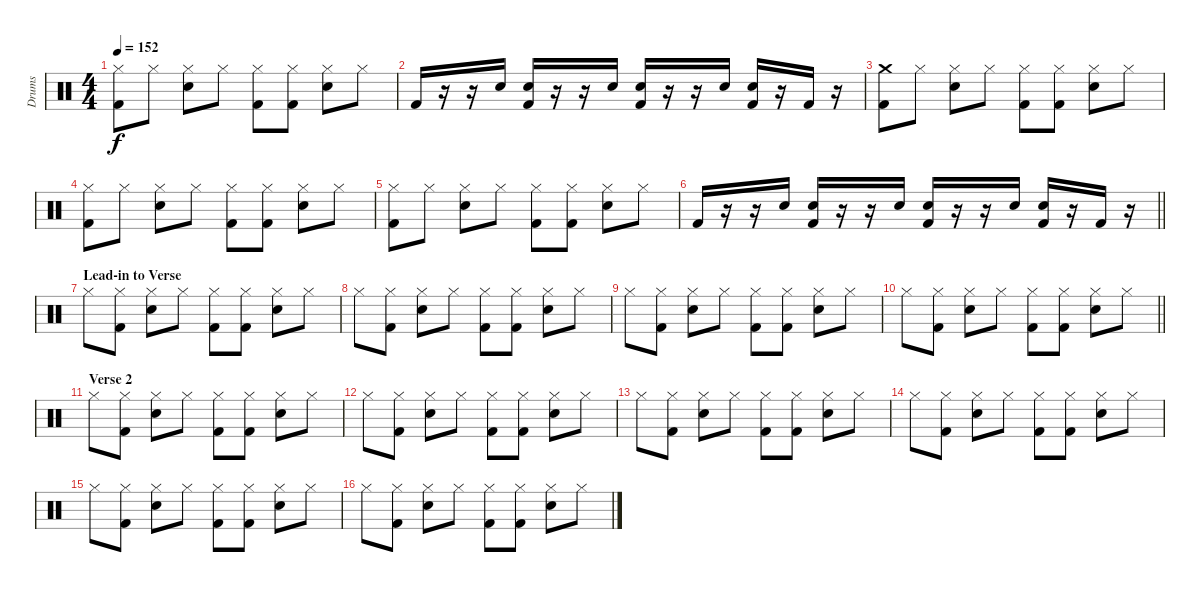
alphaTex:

\track ("Drums" "Drums") {instrument percussion}
\staff {score}
\articulation defaults
\ts (4 4)
\tempo 152
\clef neutral
\ks c
("Hi-Hat (closed)" "Kick (hit) 2").8{dy f} "Hi-Hat (closed)".8 ("Hi-Hat (closed)" "Snare (hit) 2").8 "Hi-Hat (closed)".8 ("Hi-Hat (closed)" "Kick (hit) 2").8 ("Hi-Hat (closed)" "Kick (hit) 2").8 ("Hi-Hat (closed)" "Snare (hit) 2").8 "Hi-Hat (closed)".8 |
"Kick (hit) 2".16 r.16 r.16 "Snare (hit) 2".16 ("Snare (hit) 2" "Kick (hit) 2").16 r.16 r.16 "Snare (hit) 2".16 ("Snare (hit) 2" "Kick (hit) 2").16 r.16 r.16 "Snare (hit) 2".16 ("Snare (hit) 2" "Kick (hit) 2").16 r.16 "Kick (hit) 2".16 r.16 |
("Crash medium (hit)" "Kick (hit) 2").8 "Hi-Hat (closed)".8 ("Hi-Hat (closed)" "Snare (hit) 2").8 "Hi-Hat (closed)".8 ("Hi-Hat (closed)" "Kick (hit) 2").8 ("Hi-Hat (closed)" "Kick (hit) 2").8 ("Hi-Hat (closed)" "Snare (hit) 2").8 "Hi-Hat (closed)".8 |
("Hi-Hat (closed)" "Kick (hit) 2").8 "Hi-Hat (closed)".8 ("Hi-Hat (closed)" "Snare (hit) 2").8 "Hi-Hat (closed)".8 ("Hi-Hat (closed)" "Kick (hit) 2").8 ("Hi-Hat (closed)" "Kick (hit) 2").8 ("Hi-Hat (closed)" "Snare (hit) 2").8 "Hi-Hat (closed)".8 |
("Hi-Hat (closed)" "Kick (hit) 2").8 "Hi-Hat (closed)".8 ("Hi-Hat (closed)" "Snare (hit) 2").8 "Hi-Hat (closed)".8 ("Hi-Hat (closed)" "Kick (hit) 2").8 ("Hi-Hat (closed)" "Kick (hit) 2").8 ("Hi-Hat (closed)" "Snare (hit) 2").8 "Hi-Hat (closed)".8 |
\barLineRight lightlight "Kick (hit) 2".16
r.16 r.16 "Snare (hit) 2".16 ("Snare (hit) 2" "Kick (hit) 2").16 r.16 r.16 "Snare (hit) 2".16 ("Snare (hit) 2" "Kick (hit) 2").16 r.16 r.16 "Snare (hit) 2".16 ("Snare (hit) 2" "Kick (hit) 2").16 r.16 "Kick (hit) 2".16 r.16 |
\section ("" "Lead-in to Verse")
"Hi-Hat (closed)".8 ("Hi-Hat (closed)" "Kick (hit) 2").8 ("Hi-Hat (closed)" "Snare (hit) 2").8 "Hi-Hat (closed)".8 ("Hi-Hat (closed)" "Kick (hit) 2").8 ("Hi-Hat (closed)" "Kick (hit) 2").8 ("Hi-Hat (closed)" "Snare (hit) 2").8 "Hi-Hat (closed)".8 |
"Hi-Hat (closed)".8 ("Hi-Hat (closed)" "Kick (hit) 2").8 ("Hi-Hat (closed)" "Snare (hit) 2").8 "Hi-Hat (closed)".8 ("Hi-Hat (closed)" "Kick (hit) 2").8 ("Hi-Hat (closed)" "Kick (hit) 2").8 ("Hi-Hat (closed)" "Snare (hit) 2").8 "Hi-Hat (closed)".8 |
"Hi-Hat (closed)".8 ("Hi-Hat (closed)" "Kick (hit) 2").8 ("Hi-Hat (closed)" "Snare (hit) 2").8 "Hi-Hat (closed)".8 ("Hi-Hat (closed)" "Kick (hit) 2").8 ("Hi-Hat (closed)" "Kick (hit) 2").8 ("Hi-Hat (closed)" "Snare (hit) 2").8 "Hi-Hat (closed)".8 |
\barLineRight lightlight "Hi-Hat (closed)".8
("Hi-Hat (closed)" "Kick (hit) 2").8 ("Hi-Hat (closed)" "Snare (hit) 2").8 "Hi-Hat (closed)".8 ("Hi-Hat (closed)" "Kick (hit) 2").8 ("Hi-Hat (closed)" "Kick (hit) 2").8 ("Hi-Hat (closed)" "Snare (hit) 2").8 "Hi-Hat (closed)".8 |
\section ("" "Verse 2")
"Hi-Hat (closed)".8 ("Hi-Hat (closed)" "Kick (hit) 2").8 ("Hi-Hat (closed)" "Snare (hit) 2").8 "Hi-Hat (closed)".8 ("Hi-Hat (closed)" "Kick (hit) 2").8 ("Hi-Hat (closed)" "Kick (hit) 2").8 ("Hi-Hat (closed)" "Snare (hit) 2").8 "Hi-Hat (closed)".8 |
"Hi-Hat (closed)".8 ("Hi-Hat (closed)" "Kick (hit) 2").8 ("Hi-Hat (closed)" "Snare (hit) 2").8 "Hi-Hat (closed)".8 ("Hi-Hat (closed)" "Kick (hit) 2").8 ("Hi-Hat (closed)" "Kick (hit) 2").8 ("Hi-Hat (closed)" "Snare (hit) 2").8 "Hi-Hat (closed)".8 |
"Hi-Hat (closed)".8 ("Hi-Hat (closed)" "Kick (hit) 2").8 ("Hi-Hat (closed)" "Snare (hit) 2").8 "Hi-Hat (closed)".8 ("Hi-Hat (closed)" "Kick (hit) 2").8 ("Hi-Hat (closed)" "Kick (hit) 2").8 ("Hi-Hat (closed)" "Snare (hit) 2").8 "Hi-Hat (closed)".8 |
"Hi-Hat (closed)".8 ("Hi-Hat (closed)" "Kick (hit) 2").8 ("Hi-Hat (closed)" "Snare (hit) 2").8 "Hi-Hat (closed)".8 ("Hi-Hat (closed)" "Kick (hit) 2").8 ("Hi-Hat (closed)" "Kick (hit) 2").8 ("Hi-Hat (closed)" "Snare (hit) 2").8 "Hi-Hat (closed)".8 |
"Hi-Hat (closed)".8 ("Hi-Hat (closed)" "Kick (hit) 2").8 ("Hi-Hat (closed)" "Snare (hit) 2").8 "Hi-Hat (closed)".8 ("Hi-Hat (closed)" "Kick (hit) 2").8 ("Hi-Hat (closed)" "Kick (hit) 2").8 ("Hi-Hat (closed)" "Snare (hit) 2").8 "Hi-Hat (closed)".8 |
"Hi-Hat (closed)".8 ("Hi-Hat (closed)" "Kick (hit) 2").8 ("Hi-Hat (closed)" "Snare (hit) 2").8 "Hi-Hat (closed)".8 ("Hi-Hat (closed)" "Kick (hit) 2").8 ("Hi-Hat (closed)" "Kick (hit) 2").8 ("Hi-Hat (closed)" "Snare (hit) 2").8 "Hi-Hat (closed)".8
